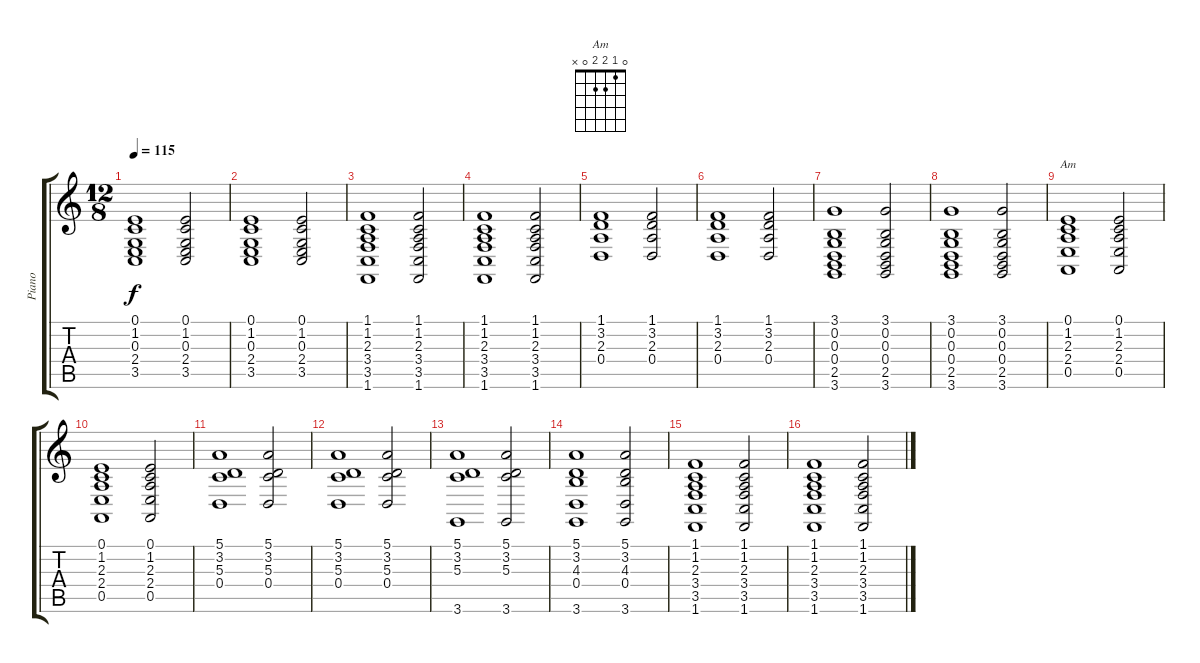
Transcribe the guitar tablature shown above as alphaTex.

\track ("Piano" "Piano") {instrument acousticgrandpiano}
\staff {score tabs}
\tuning (E4 B3 G3 D3 A2 E2) {hide}
\chord ("Am" 0 1 2 2 0 x)
\ts (12 8)
\tempo 115
\clef g2
\ks c
(0.1 1.2 0.3 2.4 3.5).1{dy f} (0.1 1.2 0.3 2.4 3.5).2 |
(0.1 1.2 0.3 2.4 3.5).1 (0.1 1.2 0.3 2.4 3.5).2 |
(1.1 1.2 2.3 3.4 3.5 1.6).1 (1.1 1.2 2.3 3.4 3.5 1.6).2 |
(1.1 1.2 2.3 3.4 3.5 1.6).1 (1.1 1.2 2.3 3.4 3.5 1.6).2 |
(1.1 3.2 2.3 0.4).1 (1.1 3.2 2.3 0.4).2 |
(1.1 3.2 2.3 0.4).1 (1.1 3.2 2.3 0.4).2 |
(3.1 0.2 0.3 0.4 2.5 3.6).1 (3.1 0.2 0.3 0.4 2.5 3.6).2 |
(3.1 0.2 0.3 0.4 2.5 3.6).1 (3.1 0.2 0.3 0.4 2.5 3.6).2 |
(0.1 1.2 2.3 2.4 0.5).1{ch "Am"} (0.1 1.2 2.3 2.4 0.5).2 |
(0.1 1.2 2.3 2.4 0.5).1 (0.1 1.2 2.3 2.4 0.5).2 |
(5.1 3.2 5.3 0.4).1 (5.1 3.2 5.3 0.4).2 |
(5.1 3.2 5.3 0.4).1 (5.1 3.2 5.3 0.4).2 |
(5.1 3.2 5.3 3.6).1 (5.1 3.2 5.3 3.6).2 |
(5.1 3.2 4.3 0.4 3.6).1 (5.1 3.2 4.3 0.4 3.6).2 |
(1.1 1.2 2.3 3.4 3.5 1.6).1 (1.1 1.2 2.3 3.4 3.5 1.6).2 |
(1.1 1.2 2.3 3.4 3.5 1.6).1 (1.1 1.2 2.3 3.4 3.5 1.6).2
